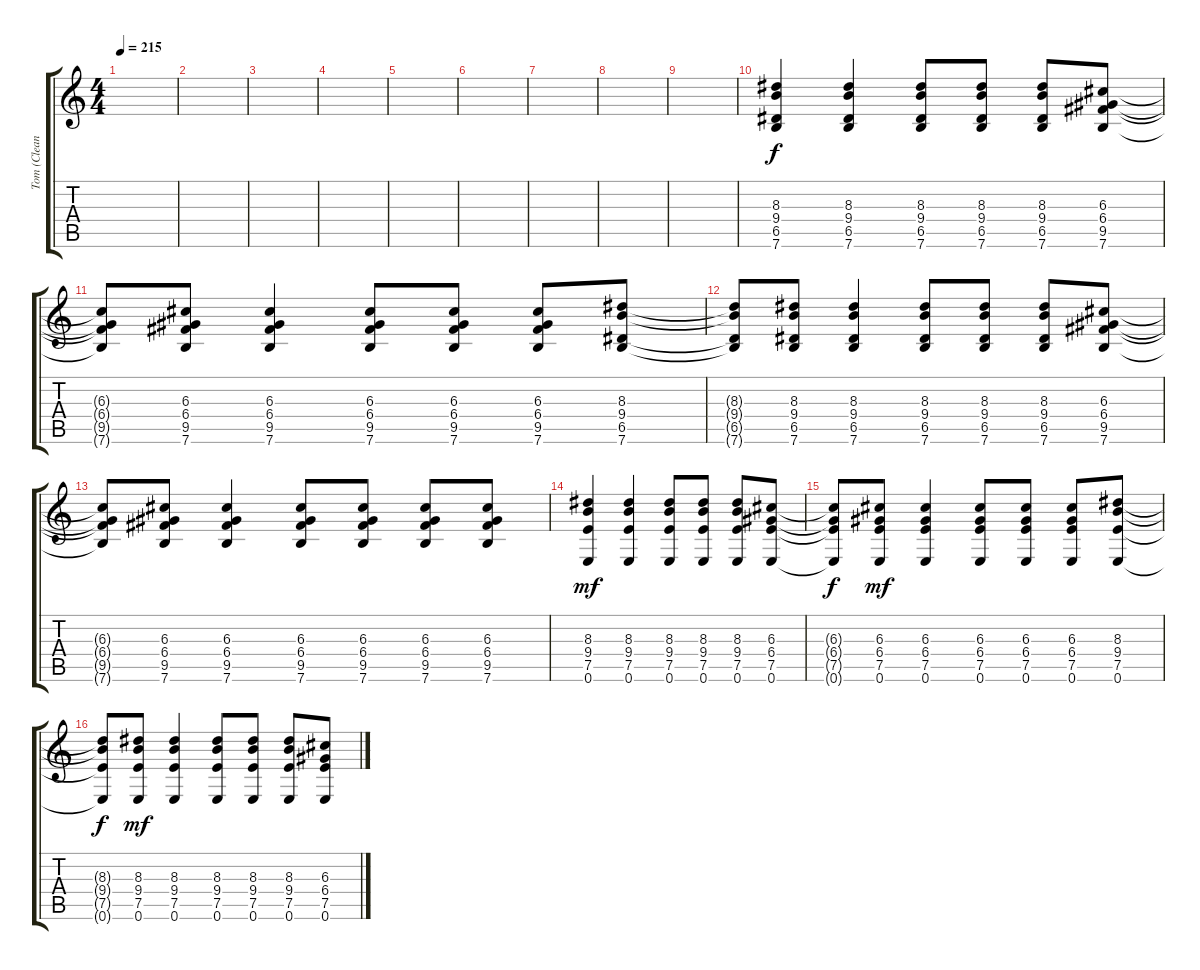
\track ("Tom (Clean Guitar)" "Tom (Clean") {instrument electricguitarclean}
\staff {score tabs}
\tuning (E4 B3 G3 D3 A2 E2) {hide}
\ts (4 4)
\tempo 215
\clef g2
\ks c
|
|
|
|
|
|
|
|
|
(8.3 9.4 6.5 7.6).4 (8.3 9.4 6.5 7.6).4 (8.3 9.4 6.5 7.6).8 (8.3 9.4 6.5 7.6).8 (8.3 9.4 6.5 7.6).8 (6.3 6.4 9.5 7.6).8 |
(6.3{t} 6.4{t} 9.5{t} 7.6{t}).8 (6.3 6.4 9.5 7.6).8 (6.3 6.4 9.5 7.6).4 (6.3 6.4 9.5 7.6).8 (6.3 6.4 9.5 7.6).8 (6.3 6.4 9.5 7.6).8 (8.3 9.4 6.5 7.6).8 |
(8.3{t} 9.4{t} 6.5{t} 7.6{t}).8 (8.3 9.4 6.5 7.6).8 (8.3 9.4 6.5 7.6).4 (8.3 9.4 6.5 7.6).8 (8.3 9.4 6.5 7.6).8 (8.3 9.4 6.5 7.6).8 (6.3 6.4 9.5 7.6).8 |
(6.3{t} 6.4{t} 9.5{t} 7.6{t}).8 (6.3 6.4 9.5 7.6).8 (6.3 6.4 9.5 7.6).4 (6.3 6.4 9.5 7.6).8 (6.3 6.4 9.5 7.6).8 (6.3 6.4 9.5 7.6).8 (6.3 6.4 9.5 7.6).8 |
(8.3 9.4 7.5 0.6).4{dy mf} (8.3 9.4 7.5 0.6).4 (8.3 9.4 7.5 0.6).8 (8.3 9.4 7.5 0.6).8 (8.3 9.4 7.5 0.6).8 (6.3 6.4 7.5 0.6).8 |
(6.3{t} 6.4{t} 7.5{t} 0.6{t}).8{dy f} (6.3 6.4 7.5 0.6).8{dy mf} (6.3 6.4 7.5 0.6).4 (6.3 6.4 7.5 0.6).8 (6.3 6.4 7.5 0.6).8 (6.3 6.4 7.5 0.6).8 (8.3 9.4 7.5 0.6).8 |
(8.3{t} 9.4{t} 7.5{t} 0.6{t}).8{dy f} (8.3 9.4 7.5 0.6).8{dy mf} (8.3 9.4 7.5 0.6).4 (8.3 9.4 7.5 0.6).8 (8.3 9.4 7.5 0.6).8 (8.3 9.4 7.5 0.6).8 (6.3 6.4 7.5 0.6).8
